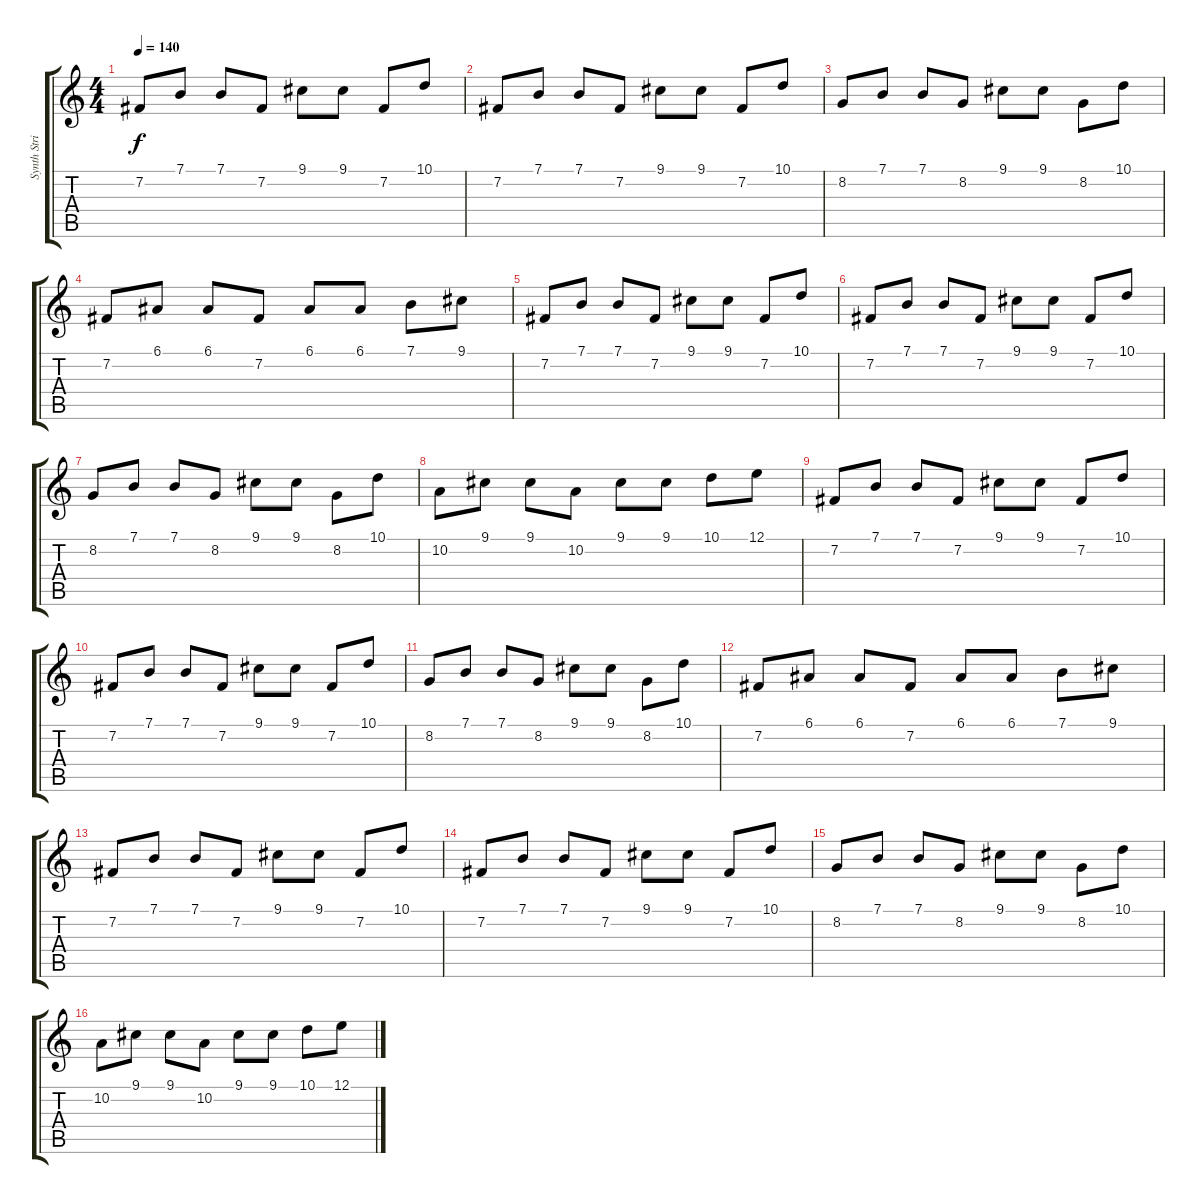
\track ("Synth Strings" "Synth Stri") {instrument synthstrings1}
\staff {score tabs}
\tuning (E4 B3 G3 D3 A2 E2) {hide}
\ts (4 4)
\tempo 140
\clef g2
\ks c
7.2.8{dy f} 7.1.8 7.1.8 7.2.8 9.1.8 9.1.8 7.2.8 10.1.8 |
7.2.8 7.1.8 7.1.8 7.2.8 9.1.8 9.1.8 7.2.8 10.1.8 |
8.2.8 7.1.8 7.1.8 8.2.8 9.1.8 9.1.8 8.2.8 10.1.8 |
7.2.8 6.1.8 6.1.8 7.2.8 6.1.8 6.1.8 7.1.8 9.1.8 |
7.2.8 7.1.8 7.1.8 7.2.8 9.1.8 9.1.8 7.2.8 10.1.8 |
7.2.8 7.1.8 7.1.8 7.2.8 9.1.8 9.1.8 7.2.8 10.1.8 |
8.2.8 7.1.8 7.1.8 8.2.8 9.1.8 9.1.8 8.2.8 10.1.8 |
10.2.8 9.1.8 9.1.8 10.2.8 9.1.8 9.1.8 10.1.8 12.1.8 |
7.2.8 7.1.8 7.1.8 7.2.8 9.1.8 9.1.8 7.2.8 10.1.8 |
7.2.8 7.1.8 7.1.8 7.2.8 9.1.8 9.1.8 7.2.8 10.1.8 |
8.2.8 7.1.8 7.1.8 8.2.8 9.1.8 9.1.8 8.2.8 10.1.8 |
7.2.8 6.1.8 6.1.8 7.2.8 6.1.8 6.1.8 7.1.8 9.1.8 |
7.2.8 7.1.8 7.1.8 7.2.8 9.1.8 9.1.8 7.2.8 10.1.8 |
7.2.8 7.1.8 7.1.8 7.2.8 9.1.8 9.1.8 7.2.8 10.1.8 |
8.2.8 7.1.8 7.1.8 8.2.8 9.1.8 9.1.8 8.2.8 10.1.8 |
10.2.8 9.1.8 9.1.8 10.2.8 9.1.8 9.1.8 10.1.8 12.1.8
